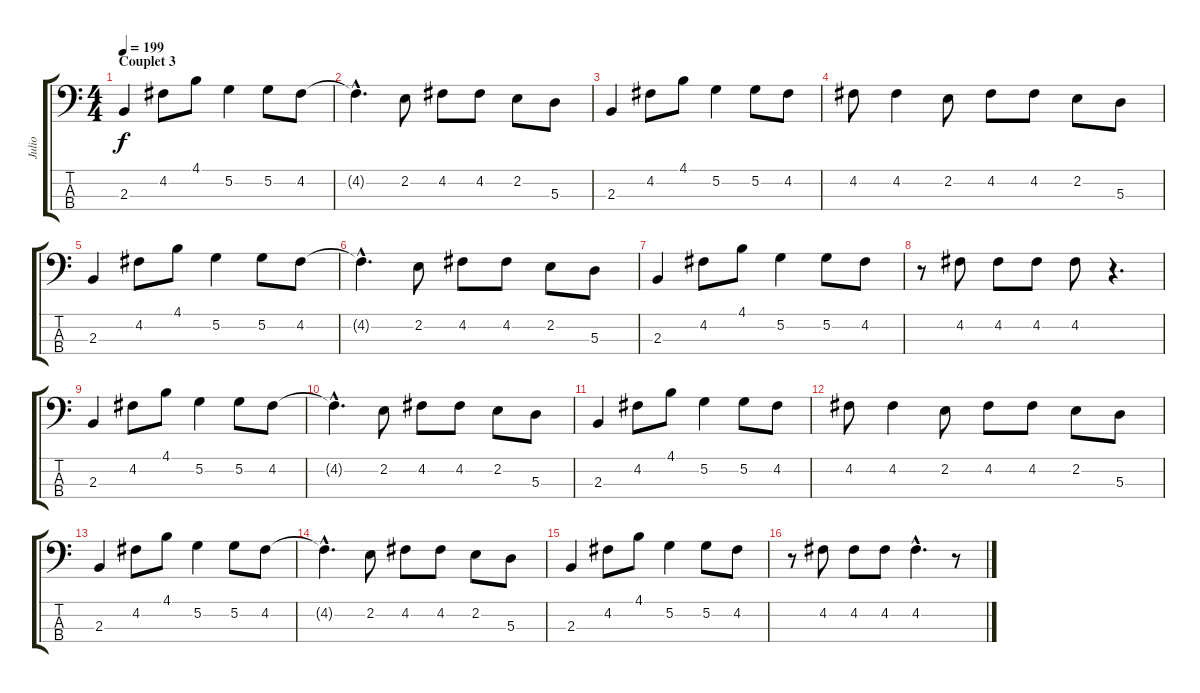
\track ("Julio" "Julio") {instrument electricbassfinger}
\staff {score tabs}
\tuning (G2 D2 A1 E1) {hide}
\ts (4 4)
\section ("" "Couplet 3")
\tempo 199
\clef f4
\ks c
2.3.4{dy f} 4.2.8 4.1.8 5.2.4 5.2.8 4.2.8 |
4.2{hac t}.4{d} 2.2.8 4.2.8 4.2.8 2.2.8 5.3.8 |
2.3.4 4.2.8 4.1.8 5.2.4 5.2.8 4.2.8 |
4.2.8 4.2.4 2.2.8 4.2.8 4.2.8 2.2.8 5.3.8 |
2.3.4 4.2.8 4.1.8 5.2.4 5.2.8 4.2.8 |
4.2{hac t}.4{d} 2.2.8 4.2.8 4.2.8 2.2.8 5.3.8 |
2.3.4 4.2.8 4.1.8 5.2.4 5.2.8 4.2.8 |
r.8 4.2.8 4.2.8 4.2.8 4.2.8 r.4{d} |
2.3.4 4.2.8 4.1.8 5.2.4 5.2.8 4.2.8 |
4.2{hac t}.4{d} 2.2.8 4.2.8 4.2.8 2.2.8 5.3.8 |
2.3.4 4.2.8 4.1.8 5.2.4 5.2.8 4.2.8 |
4.2.8 4.2.4 2.2.8 4.2.8 4.2.8 2.2.8 5.3.8 |
2.3.4 4.2.8 4.1.8 5.2.4 5.2.8 4.2.8 |
4.2{hac t}.4{d} 2.2.8 4.2.8 4.2.8 2.2.8 5.3.8 |
2.3.4 4.2.8 4.1.8 5.2.4 5.2.8 4.2.8 |
r.8 4.2.8 4.2.8 4.2.8 4.2{hac}.4{d} r.8
